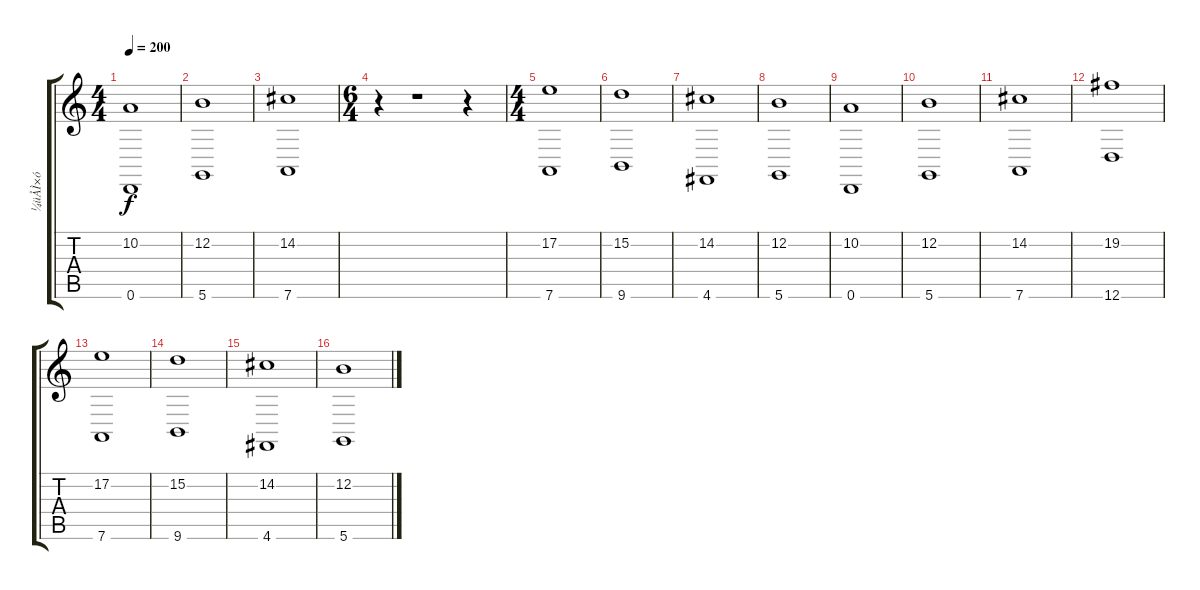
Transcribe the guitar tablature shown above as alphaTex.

\track ("¼üÅÌ×ó" "¼üÅÌ×ó") {instrument stringensemble2}
\staff {score tabs}
\tuning (E4 B3 G3 D3 A2 D2) {hide}
\ts (4 4)
\tempo 200
\clef g2
\ks c
(10.2 0.6).1{dy f} |
(12.2 5.6).1 |
(14.2 7.6).1 |
\ts (6 4)
r.4 r.1 r.4 |
\ts (4 4)
(17.2 7.6).1 |
(15.2 9.6).1 |
(14.2 4.6).1 |
(12.2 5.6).1 |
(10.2 0.6).1 |
(12.2 5.6).1 |
(14.2 7.6).1 |
(19.2 12.6).1 |
(17.2 7.6).1 |
(15.2 9.6).1 |
(14.2 4.6).1 |
(12.2 5.6).1
